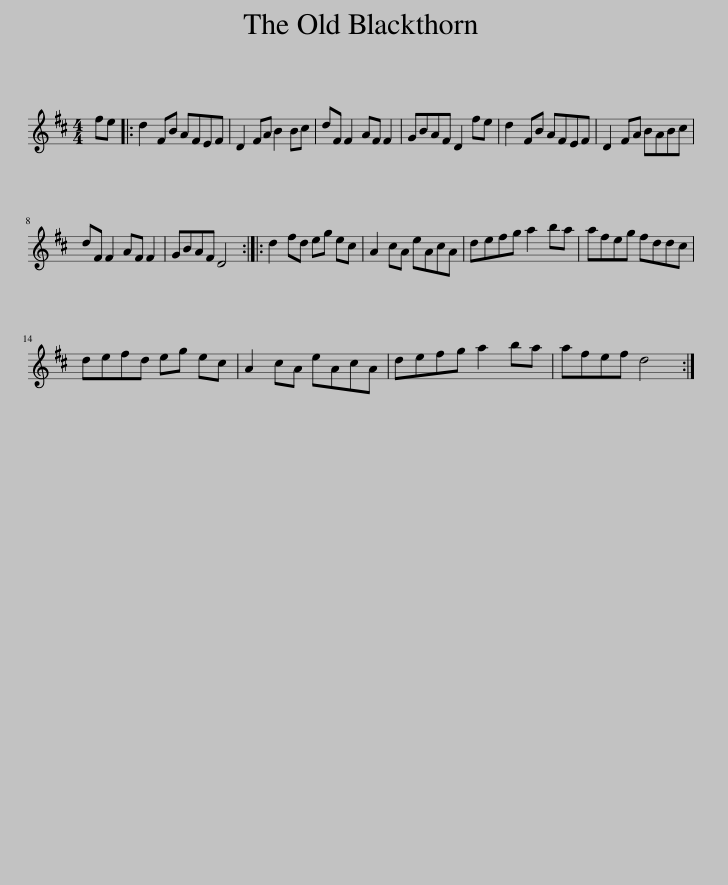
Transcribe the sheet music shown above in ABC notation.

X:1
L:1/8
M:4/4
I:linebreak $
K:D
V:1 treble
V:1
 fe |: d2 FB AFEF | D2 FA B2 Bc | dF F2 AF F2 | GBAF D2 fe | %5
 d2 FB AFEF | D2 FA BABc |$ dF F2 AF F2 | GBAF D4 :: d2 fd eg ec | %10
 A2 cA eAcA | defg a2 ba | afeg fddc |$ defd eg ec | A2 cA eAcA | %15
 defg a2 ba | afef d4 :| %17
